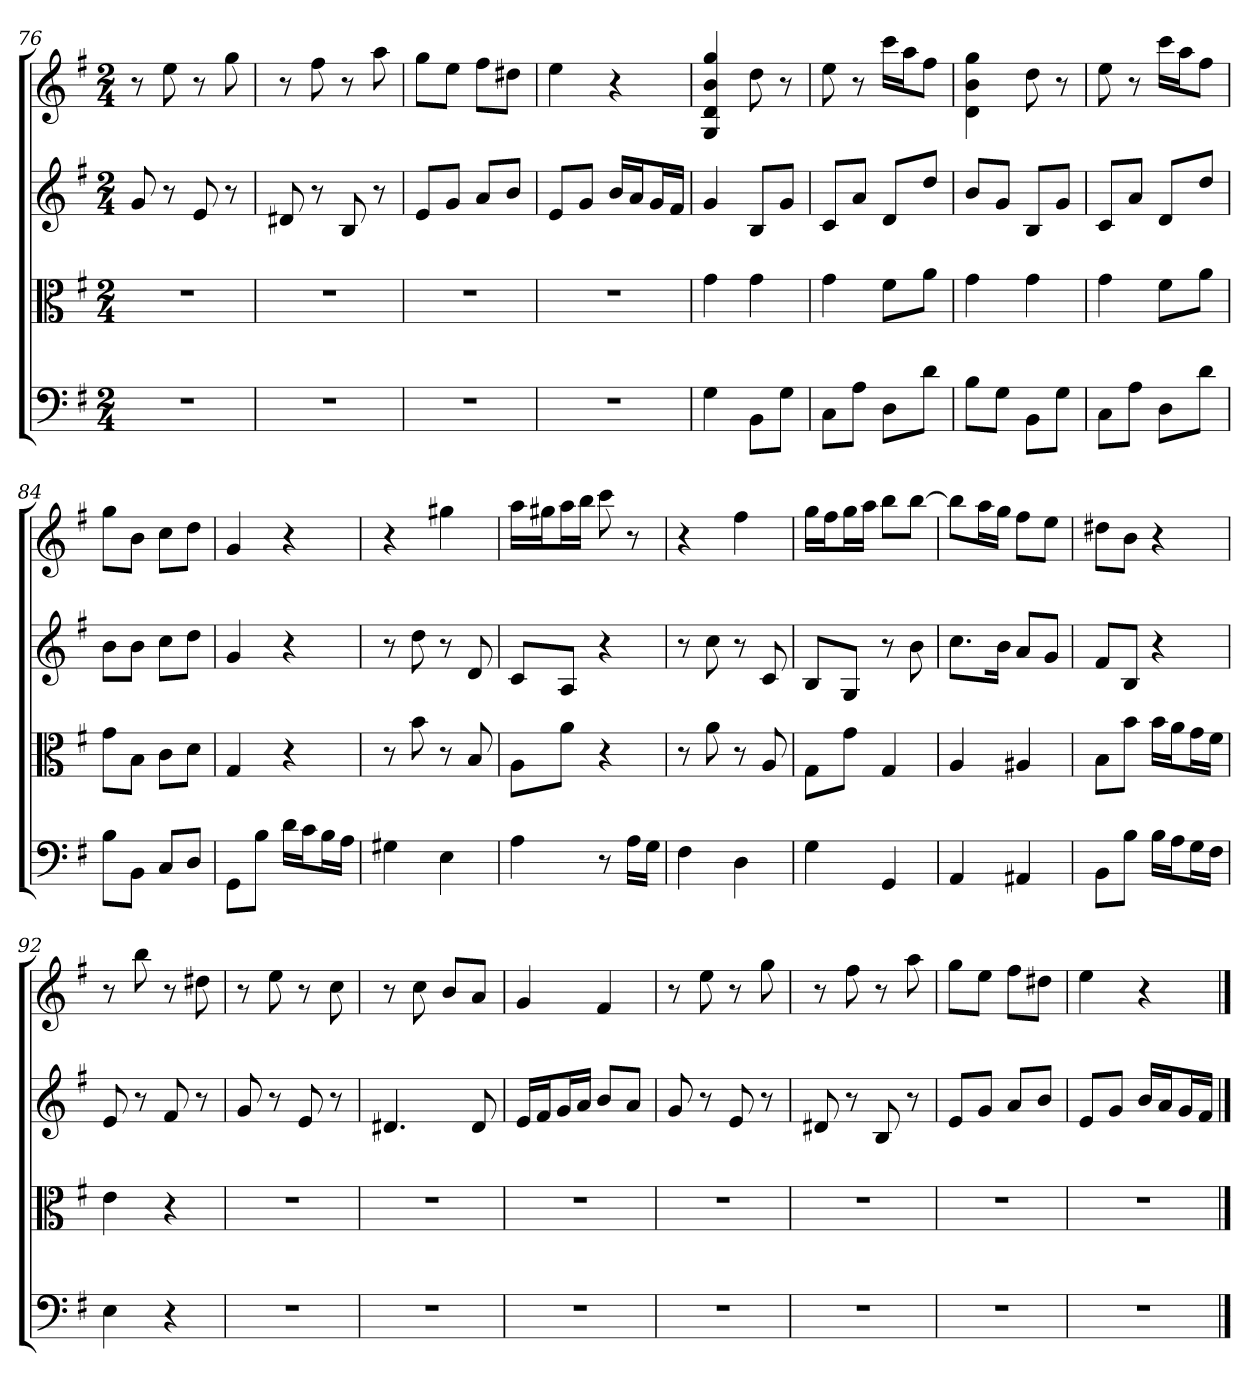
**kern	**kern	**kern	**kern
*part4	*part3	*part2	*part1
*staff4	*staff3	*staff2	*staff1
*clefF4	*clefC3	*clefG2	*clefG2
*k[f#]	*k[f#]	*k[f#]	*k[f#]
*G:	*G:	*G:	*G:
*M2/4	*M2/4	*M2/4	*M2/4
=76	=76	=76	=76
2r	2r	8g	8r
.	.	8r	8ee
.	.	8e	8r
.	.	8r	8gg
=77	=77	=77	=77
2r	2r	8d#X	8r
.	.	8r	8ff#
.	.	8B	8r
.	.	8r	8aa
=78	=78	=78	=78
2r	2r	8e/L	8gg\L
.	.	8g/J	8ee\J
.	.	8a/L	8ff#\L
.	.	8b/J	8dd#X\J
=79	=79	=79	=79
2r	2r	8e/L	4ee
.	.	8g/J	.
.	.	16b/LL	4r
.	.	16a/J	.
.	.	16g/L	.
.	.	16f#/JJ	.
=80	=80	=80	=80
4G	4g	4g	4G 4d 4b 4gg
8BB\L	4g	8B/L	8dd
8G\J	.	8g/J	8r
=81	=81	=81	=81
8C\L	4g	8c/L	8ee
8A\J	.	8a/J	8r
8D\L	8f#\L	8d/L	16ccc\LL
.	.	.	16aa\J
8d\J	8a\J	8dd/J	8ff#\J
=82	=82	=82	=82
8B\L	4g	8b/L	4d 4b 4gg
8G\J	.	8g/J	.
8BB\L	4g	8B/L	8dd
8G\J	.	8g/J	8r
=83	=83	=83	=83
8C\L	4g	8c/L	8ee
8A\J	.	8a/J	8r
8D\L	8f#\L	8d/L	16ccc\LL
.	.	.	16aa\J
8d\J	8a\J	8dd/J	8ff#\J
=84	=84	=84	=84
8B\L	8g\L	8b\L	8gg\L
8BB\J	8B\J	8b\J	8b\J
8C/L	8c\L	8cc\L	8cc\L
8D/J	8d\J	8dd\J	8dd\J
=85	=85	=85	=85
8GG\L	4G	4g	4g
8B\J	.	.	.
16d\LL	4r	4r	4r
16c\J	.	.	.
16B\L	.	.	.
16A\JJ	.	.	.
=86	=86	=86	=86
4G#X	8r	8r	4r
.	8b	8dd	.
4E	8r	8r	4gg#X
.	8B	8d	.
=87	=87	=87	=87
4A	8A\L	8c/L	16aa\LL
.	.	.	16gg#X\J
.	8a\J	8A/J	16aa\L
.	.	.	16bb\JJ
8r	4r	4r	8ccc
16A\LL	.	.	8r
16G\JJ	.	.	.
=88	=88	=88	=88
4F#	8r	8r	4r
.	8a	8cc	.
4D	8r	8r	4ff#
.	8A	8c	.
=89	=89	=89	=89
4G	8G\L	8B/L	16gg\LL
.	.	.	16ff#\J
.	8g\J	8G/J	16gg\L
.	.	.	16aa\JJ
4GG	4G	8r	8bb\L
.	.	8b	[8bb\J
=90	=90	=90	=90
4AA	4A	8.cc\L	8bb\L]
.	.	.	16aa\L
.	.	16b\Jk	16gg\JJ
4AA#X	4A#X	8a/L	8ff#\L
.	.	8g/J	8ee\J
=91	=91	=91	=91
8BB\L	8B\L	8f#/L	8dd#X\L
8B\J	8b\J	8B/J	8b\J
16B\LL	16b\LL	4r	4r
16A\J	16a\J	.	.
16G\L	16g\L	.	.
16F#\JJ	16f#\JJ	.	.
=92	=92	=92	=92
4E	4e	8e	8r
.	.	8r	8bb
4r	4r	8f#	8r
.	.	8r	8dd#X
=93	=93	=93	=93
2r	2r	8g	8r
.	.	8r	8ee
.	.	8e	8r
.	.	8r	8cc
=94	=94	=94	=94
2r	2r	4.d#X	8r
.	.	.	8cc
.	.	.	8b/L
.	.	8d#	8a/J
=95	=95	=95	=95
2r	2r	16e/LL	4g
.	.	16f#/J	.
.	.	16g/L	.
.	.	16a/JJ	.
.	.	8b/L	4f#
.	.	8a/J	.
=96	=96	=96	=96
2r	2r	8g	8r
.	.	8r	8ee
.	.	8e	8r
.	.	8r	8gg
=97	=97	=97	=97
2r	2r	8d#X	8r
.	.	8r	8ff#
.	.	8B	8r
.	.	8r	8aa
=98	=98	=98	=98
2r	2r	8e/L	8gg\L
.	.	8g/J	8ee\J
.	.	8a/L	8ff#\L
.	.	8b/J	8dd#X\J
=99	=99	=99	=99
2r	2r	8e/L	4ee
.	.	8g/J	.
.	.	16b/LL	4r
.	.	16a/J	.
.	.	16g/L	.
.	.	16f#/JJ	.
==	==	==	==
*-	*-	*-	*-
